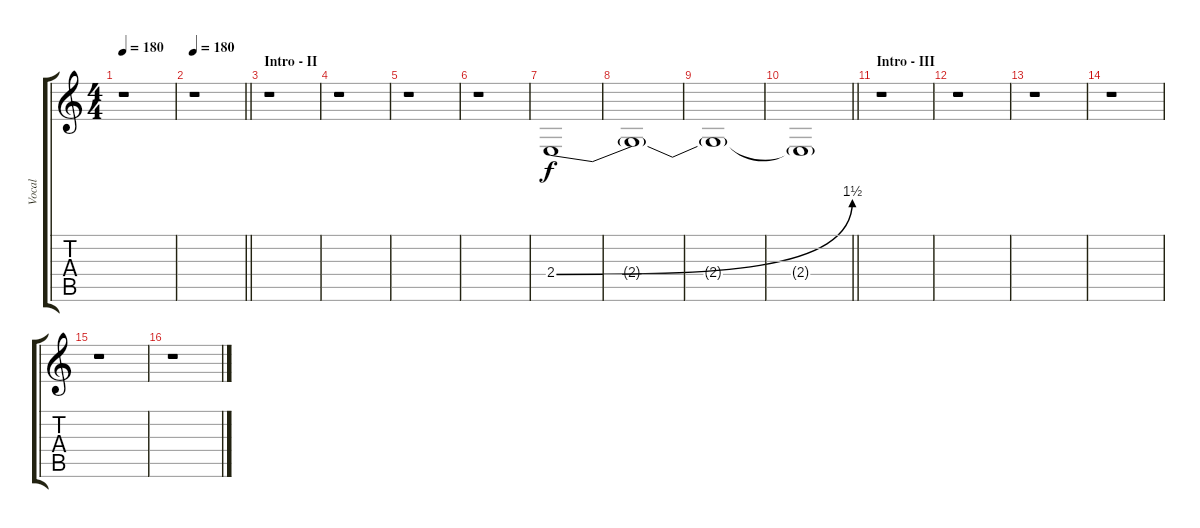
\track ("Vocal" "Vocal") {instrument violin}
\staff {score tabs}
\tuning (E4 B3 G3 D3 A2 E2) {hide}
\ts (4 4)
\tempo 180
\clef g2
\ks c
r.1{dy f} |
\tempo 180
\barLineRight lightlight
r.1 |
\section ("" "Intro - II")
r.1 |
r.1 |
r.1 |
r.1{volume 3 instrument guitarharmonics} |
2.4{be (bend 0 0 60 6)}.1{volume 16} |
2.4{t}.1 |
2.4{t}.1 |
\barLineRight lightlight
2.4{t}.1 |
\section ("" "Intro - III")
r.1{volume 14 instrument violin} |
r.1 |
r.1 |
r.1 |
r.1 |
r.1
